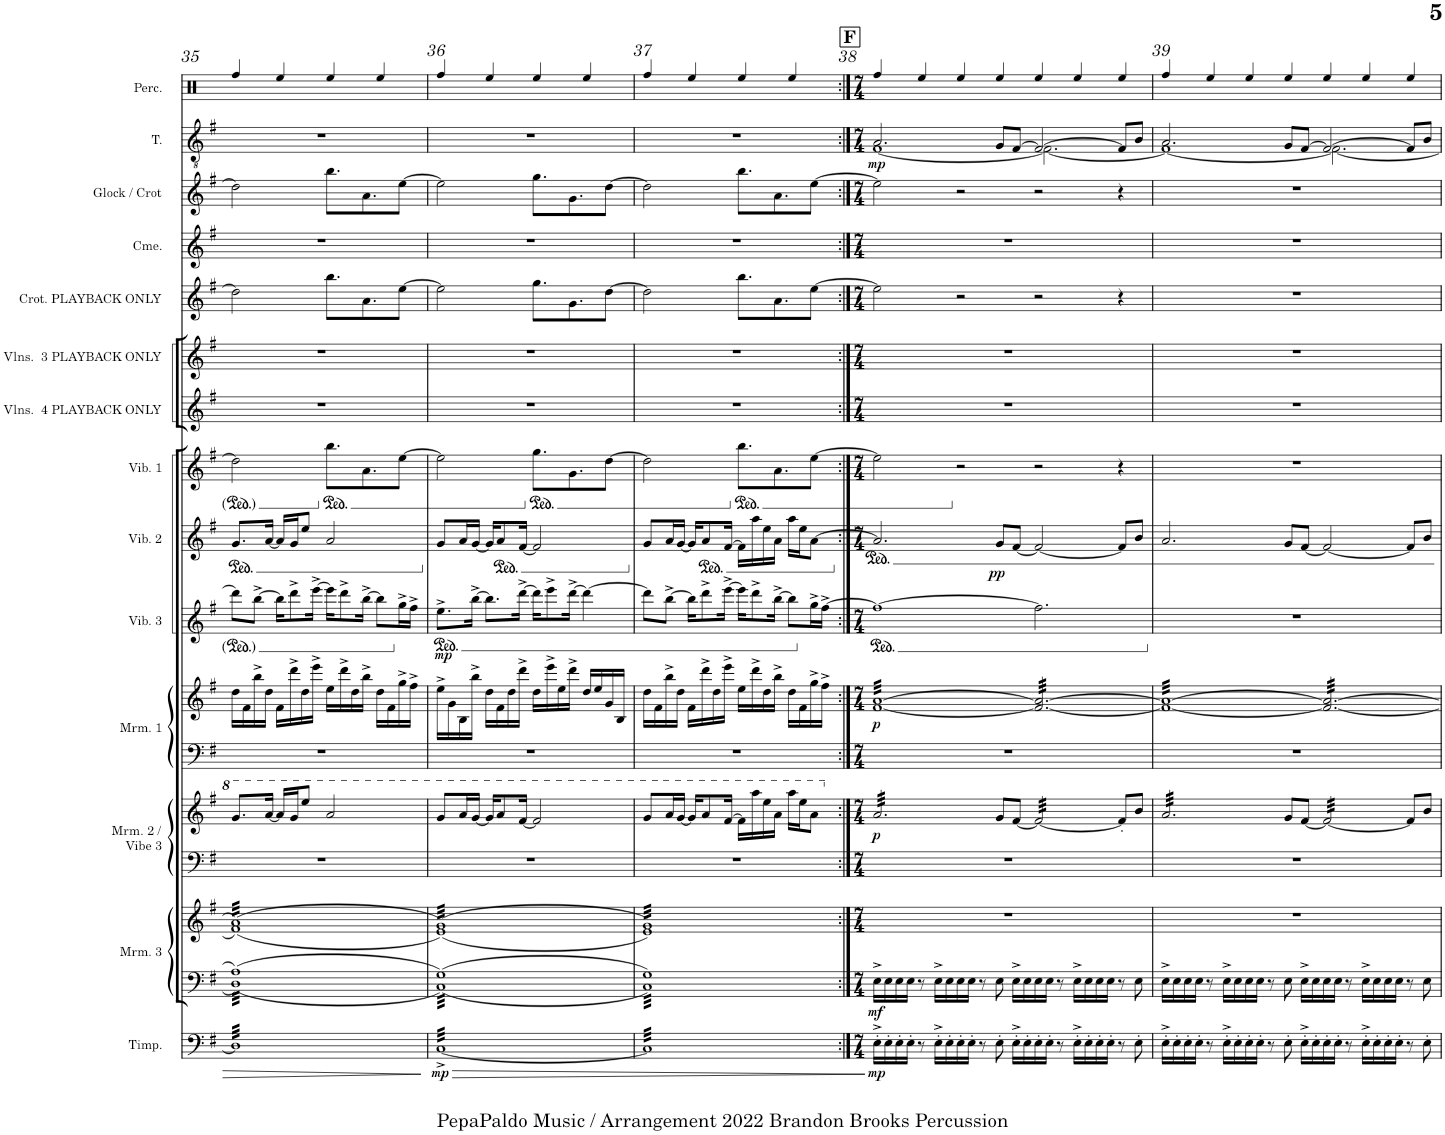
**kern	**dynam	**kern	**kern	**dynam	**kern	**kern	**dynam	**kern	**kern	**dynam	**kern	**dynam	**kern	**dynam	**kern	**kern	**kern	**kern	**kern	**kern	**kern	**dynam	**kern
*part14	*part14	*part13	*part13	*part13	*part12	*part12	*part12	*part11	*part11	*part11	*part10	*part10	*part9	*part9	*part8	*part7	*part6	*part5	*part4	*part3	*part2	*part2	*part1
*staff17	*staff17	*staff16	*staff15	*staff15/16	*staff14	*staff13	*staff13/14	*staff12	*staff11	*staff11/12	*staff10	*staff10	*staff9	*staff9	*staff8	*staff7	*staff6	*staff5	*staff4	*staff3	*staff2	*staff2	*staff1
*I"Timpani	*	*I"Marimba 3	*	*	*I"Marimba 2 /  Vibe 3	*	*	*I"Marimba 1	*	*	*I"Vibraphone 3	*	*I"Vibraphone 2	*	*I"Vibraphone 1	*I"Violins 4 PLAYBACK ONLY	*I"Violins 3 PLAYBACK ONLY	*I"Crotales PLAYBACK ONLY	*I"Chimes	*I"Glock / Crot	*I"Tenor	*	*I"Percussion
*I'Timp.	*	*I'Mrm. 3	*	*	*I'Mrm. 2 /  Vibe 3	*	*	*I'Mrm. 1	*	*	*I'Vib. 3	*	*I'Vib. 2	*	*I'Vib. 1	*I'Vlns.  4 PLAYBACK ONLY	*I'Vlns.  3 PLAYBACK ONLY	*I'Crot. PLAYBACK ONLY	*I'Cme.	*I'Glock / Crot	*I'T.	*	*I'Perc.
!!LO:PB:g=z
*clefF4	*	*clefF4	*clefG2	*	*clefF4	*clefG2	*	*clefF4	*clefG2	*	*clefG2	*	*clefG2	*	*clefG2	*clefG2	*clefG2	*clefG2	*clefG2	*clefG2	*clefGv2	*	*clefX
*	*	*	*	*	*	*	*	*	*	*	*	*	*	*	*	*	*	*Trd-14c-24	*	*Trd-14c-24	*	*	*
*k[f#]	*	*k[f#]	*k[f#]	*	*k[f#]	*k[f#]	*	*k[f#]	*k[f#]	*	*k[f#]	*	*k[f#]	*	*k[f#]	*k[f#]	*k[f#]	*k[f#]	*k[f#]	*k[f#]	*k[f#]	*	*k[]
*M4/4	*	*M4/4	*M4/4	*	*M4/4	*M4/4	*	*M4/4	*M4/4	*	*M4/4	*	*M4/4	*	*M4/4	*M4/4	*M4/4	*M4/4	*M4/4	*M4/4	*M4/4	*	*M4/4
*	*	*	*	*	*	*	*	*	*	*	*	*	*ped	*	*	*	*	*	*	*	*	*	*
=35	=35	=35	=35	=35	=35	=35	=35	=35	=35	=35	=35	=35	=35	=35	=35	=35	=35	=35	=35	=35	=35	=35	=35
*tremolo	*	*	*	*	*	*	*	*	*	*	*	*	*	*	*	*	*	*	*	*	*	*	*
*	*	*tremolo	*	*	*	*	*	*	*	*	*	*	*	*	*	*	*	*	*	*	*	*	*
*	*	*	*tremolo	*	*	*	*	*	*	*	*	*	*	*	*	*	*	*	*	*	*	*	*
32D]LLL	.	32D 32ALLL	(>(32f# 32aLLL	.	1r	8.gg/L	.	1r	16dd\LL	.	8ddd\L]	.	8.g/L	.	2dd\]	1r	1r	2dd\]	1r	2dd\]	1r	.	4Rff/
32D	.	32D 32A	(>(32f# 32a	.	.	.	.	.	.	.	.	.	.	.	.	.	.	.	.	.	.	.	.
32D	.	32D 32A	(>(32f# 32a	.	.	.	.	.	16f#\	.	.	.	.	.	.	.	.	.	.	.	.	.	.
32D	.	32D 32A	(>(32f# 32a	.	.	.	.	.	.	.	.	.	.	.	.	.	.	.	.	.	.	.	.
32D	.	32D 32A	(>(32f# 32a	.	.	.	.	.	16bb^\	.	[8bb^\J	.	.	.	.	.	.	.	.	.	.	.	.
32D	.	32D 32A	(>(32f# 32a	.	.	.	.	.	.	.	.	.	.	.	.	.	.	.	.	.	.	.	.
32D	.	32D 32A	(>(32f# 32a	.	.	[16aa/Jk	.	.	16dd\JJ	.	.	.	[16a/Jk	.	.	.	.	.	.	.	.	.	.
32D	.	32D 32A	(>(32f# 32a	.	.	.	.	.	.	.	.	.	.	.	.	.	.	.	.	.	.	.	.
32D	.	32D 32A	(>(32f# 32a	.	.	16aa/LL]	.	.	16f#\LL	.	16bb\KL]	.	16a/LL]	.	.	.	.	.	.	.	.	.	4Ree/
32D	.	32D 32A	(>(32f# 32a	.	.	.	.	.	.	.	.	.	.	.	.	.	.	.	.	.	.	.	.
32D	.	32D 32A	(>(32f# 32a	.	.	16gg/J	.	.	16ddd^\	.	8ddd^\	.	16g/J	.	.	.	.	.	.	.	.	.	.
32D	.	32D 32A	(>(32f# 32a	.	.	.	.	.	.	.	.	.	.	.	.	.	.	.	.	.	.	.	.
32D	.	32D 32A	(>(32f# 32a	.	.	8eee/J	.	.	16dd\	.	.	.	8ee/J	.	.	.	.	.	.	.	.	.	.
32D	.	32D 32A	(>(32f# 32a	.	.	.	.	.	.	.	.	.	.	.	.	.	.	.	.	.	.	.	.
32D	.	32D 32A	(>(32f# 32a	.	.	.	.	.	16eee^\JJ	.	[16eee^\Jk	.	.	.	.	.	.	.	.	.	.	.	.
32D	.	32D 32A	(>(32f# 32a	.	.	.	.	.	.	.	.	.	.	.	.	.	.	.	.	.	.	.	.
*	*	*	*	*	*	*	*	*	*	*	*	*	*	*	*ped	*	*	*	*	*	*	*	*
32D	.	32D 32A	(>(32f# 32a	.	.	2aa/	.	.	16ee\LL	.	16eee\KL]	.	2a/	.	8.bb\L	.	.	8.bb\L	.	8.bb\L	.	.	4Ree/
32D	.	32D 32A	(>(32f# 32a	.	.	.	.	.	.	.	.	.	.	.	.	.	.	.	.	.	.	.	.
32D	.	32D 32A	(>(32f# 32a	.	.	.	.	.	16ddd^\	.	8ddd^\	.	.	.	.	.	.	.	.	.	.	.	.
32D	.	32D 32A	(>(32f# 32a	.	.	.	.	.	.	.	.	.	.	.	.	.	.	.	.	.	.	.	.
32D	.	32D 32A	(>(32f# 32a	.	.	.	.	.	16dd\	.	.	.	.	.	.	.	.	.	.	.	.	.	.
32D	.	32D 32A	(>(32f# 32a	.	.	.	.	.	.	.	.	.	.	.	.	.	.	.	.	.	.	.	.
32D	.	32D 32A	(>(32f# 32a	.	.	.	.	.	16bb^\JJ	.	[16bb^\Jk	.	.	.	8.a\	.	.	8.a\	.	8.a\	.	.	.
32D	.	32D 32A	(>(32f# 32a	.	.	.	.	.	.	.	.	.	.	.	.	.	.	.	.	.	.	.	.
32D	.	32D 32A	(>(32f# 32a	.	.	.	.	.	16dd\LL	.	8bb\L]	.	.	.	.	.	.	.	.	.	.	.	4Ree/
32D	.	32D 32A	(>(32f# 32a	.	.	.	.	.	.	.	.	.	.	.	.	.	.	.	.	.	.	.	.
32D	.	32D 32A	(>(32f# 32a	.	.	.	.	.	16f#\	.	.	.	.	.	.	.	.	.	.	.	.	.	.
32D	.	32D 32A	(>(32f# 32a	.	.	.	.	.	.	.	.	.	.	.	.	.	.	.	.	.	.	.	.
32D	.	32D 32A	(>(32f# 32a	.	.	.	.	.	16gg^\	.	16gg^\L	.	.	.	[8ee\J	.	.	[8ee\J	.	[8ee\J	.	.	.
32D	.	32D 32A	(>(32f# 32a	.	.	.	.	.	.	.	.	.	.	.	.	.	.	.	.	.	.	.	.
32D	.	32D 32A	(>(32f# 32a	.	.	.	.	.	16ff#^\JJ	.	16ff#^\JJ	.	.	.	.	.	.	.	.	.	.	.	.
32DJJJ	.	32D 32AJJJ	(32f# 32aJJJ	.	.	.	.	.	.	.	.	.	.	.	.	.	.	.	.	.	.	.	.
=36	=36	=36	=36	=36	=36	=36	=36	=36	=36	=36	=36	=36	=36	=36	=36	=36	=36	=36	=36	=36	=36	=36	=36
!	!LO:HP:b	!	!	!	!	!	!	!	!	!	!	!	!	!	!	!	!	!	!	!	!	!	!
*	*	*	*	*	*	*	*	*	*	*	*ped	*	*	*	*	*	*	*	*	*	*	*	*
*	*	*	*	*	*	*	*	*	*	*	*	*	*Xped	*	*	*	*	*	*	*	*	*	*
!	!LO:DY:n=1:b	!	!	!	!	!	!	!	!	!	!	!LO:DY:b	!	!	!	!	!	!	!	!	!	!	!
[32C^LLL	> mp	32C 32GLLL	(>(32e 32g))LLL	.	1r	8gg/L	.	1r	16ee^\LL	.	8.ee^\L	mp	8g/L	.	2ee\]	1r	1r	2ee\]	1r	2ee\]	1r	.	4Rff/
32C^	.	32C 32G	(>(32e 32g))	.	.	.	.	.	.	.	.	.	.	.	.	.	.	.	.	.	.	.	.
32C^	.	32C 32G	(>(32e 32g))	.	.	.	.	.	16g\	.	.	.	.	.	.	.	.	.	.	.	.	.	.
32C^	.	32C 32G	(>(32e 32g))	.	.	.	.	.	.	.	.	.	.	.	.	.	.	.	.	.	.	.	.
32C^	.	32C 32G	(>(32e 32g))	.	.	16aa/L	.	.	16B\	.	.	.	16a/L	.	.	.	.	.	.	.	.	.	.
32C^	.	32C 32G	(>(32e 32g))	.	.	.	.	.	.	.	.	.	.	.	.	.	.	.	.	.	.	.	.
32C^	.	32C 32G	(>(32e 32g))	.	.	[16gg/JJ	.	.	16bb^\JJ	.	[16bb^\Jk	.	[16g/JJ	.	.	.	.	.	.	.	.	.	.
32C^	.	32C 32G	(>(32e 32g))	.	.	.	.	.	.	.	.	.	.	.	.	.	.	.	.	.	.	.	.
32C^	.	32C 32G	(>(32e 32g))	.	.	16gg/KL]	.	.	16dd\LL	.	8.bb\L]	.	16g/KL]	.	.	.	.	.	.	.	.	.	4Ree/
32C^	.	32C 32G	(>(32e 32g))	.	.	.	.	.	.	.	.	.	.	.	.	.	.	.	.	.	.	.	.
*	*	*	*	*	*	*	*	*	*	*	*	*	*ped	*	*	*	*	*	*	*	*	*	*
32C^	.	32C 32G	(>(32e 32g))	.	.	8aa/	.	.	16f#\	.	.	.	8a/	.	.	.	.	.	.	.	.	.	.
32C^	.	32C 32G	(>(32e 32g))	.	.	.	.	.	.	.	.	.	.	.	.	.	.	.	.	.	.	.	.
32C^	.	32C 32G	(>(32e 32g))	.	.	.	.	.	16dd\	.	.	.	.	.	.	.	.	.	.	.	.	.	.
32C^	.	32C 32G	(>(32e 32g))	.	.	.	.	.	.	.	.	.	.	.	.	.	.	.	.	.	.	.	.
32C^	.	32C 32G	(>(32e 32g))	.	.	[16ff#/Jk	.	.	16ddd^\JJ	.	[16ddd^\Jk	.	[16f#/Jk	.	.	.	.	.	.	.	.	.	.
32C^	.	32C 32G	(>(32e 32g))	.	.	.	.	.	.	.	.	.	.	.	.	.	.	.	.	.	.	.	.
*	*	*	*	*	*	*	*	*	*	*	*	*	*	*	*Xped	*	*	*	*	*	*	*	*
*	*	*	*	*	*	*	*	*	*	*	*	*	*	*	*ped	*	*	*	*	*	*	*	*
32C^	.	32C 32G	(>(32e 32g))	.	.	2ff#/]	.	.	16dd\LL	.	16ddd\KL]	.	2f#/]	.	8.gg\L	.	.	8.gg\L	.	8.gg\L	.	.	4Ree/
32C^	.	32C 32G	(>(32e 32g))	.	.	.	.	.	.	.	.	.	.	.	.	.	.	.	.	.	.	.	.
32C^	.	32C 32G	(>(32e 32g))	.	.	.	.	.	16eee^\	.	8eee^\	.	.	.	.	.	.	.	.	.	.	.	.
32C^	.	32C 32G	(>(32e 32g))	.	.	.	.	.	.	.	.	.	.	.	.	.	.	.	.	.	.	.	.
32C^	.	32C 32G	(>(32e 32g))	.	.	.	.	.	16ee\	.	.	.	.	.	.	.	.	.	.	.	.	.	.
32C^	.	32C 32G	(>(32e 32g))	.	.	.	.	.	.	.	.	.	.	.	.	.	.	.	.	.	.	.	.
32C^	.	32C 32G	(>(32e 32g))	.	.	.	.	.	16ddd^\JJ	.	[16ddd^\Jk	.	.	.	8.g\	.	.	8.g\	.	8.g\	.	.	.
32C^	.	32C 32G	(>(32e 32g))	.	.	.	.	.	.	.	.	.	.	.	.	.	.	.	.	.	.	.	.
32C^	.	32C 32G	(>(32e 32g))	.	.	.	.	.	16dd/LL	.	4ddd\_	.	.	.	.	.	.	.	.	.	.	.	4Ree/
32C^	.	32C 32G	(>(32e 32g))	.	.	.	.	.	.	.	.	.	.	.	.	.	.	.	.	.	.	.	.
32C^	.	32C 32G	(>(32e 32g))	.	.	.	.	.	16ee/	.	.	.	.	.	.	.	.	.	.	.	.	.	.
32C^	.	32C 32G	(>(32e 32g))	.	.	.	.	.	.	.	.	.	.	.	.	.	.	.	.	.	.	.	.
32C^	.	32C 32G	(>(32e 32g))	.	.	.	.	.	16g/	.	.	.	.	.	[8dd\J	.	.	[8dd\J	.	[8dd\J	.	.	.
32C^	.	32C 32G	(>(32e 32g))	.	.	.	.	.	.	.	.	.	.	.	.	.	.	.	.	.	.	.	.
32C^	.	32C 32G	(>(32e 32g))	.	.	.	.	.	16B/JJ	.	.	.	.	.	.	.	.	.	.	.	.	.	.
32C^JJJ	.	32C 32GJJJ	(32e 32g))JJJ	.	.	.	.	.	.	.	.	.	.	.	.	.	.	.	.	.	.	.	.
=37	=37	=37	=37	=37	=37	=37	=37	=37	=37	=37	=37	=37	=37	=37	=37	=37	=37	=37	=37	=37	=37	=37	=37
*	*	*	*	*	*	*	*	*	*	*	*	*	*Xped	*	*	*	*	*	*	*	*	*	*
32C]LLL	.	32C 32GLLL	32e 32g))LLL	.	1r	8gg/L	.	1r	16dd\LL	.	8ddd\L]	.	8g/L	.	2dd\]	1r	1r	2dd\]	1r	2dd\]	1r	.	4Rff/
32C	.	32C 32G	32e 32g))	.	.	.	.	.	.	.	.	.	.	.	.	.	.	.	.	.	.	.	.
32C	.	32C 32G	32e 32g))	.	.	.	.	.	16f#\	.	.	.	.	.	.	.	.	.	.	.	.	.	.
32C	.	32C 32G	32e 32g))	.	.	.	.	.	.	.	.	.	.	.	.	.	.	.	.	.	.	.	.
32C	.	32C 32G	32e 32g))	.	.	16aa/L	.	.	16bb^\	.	[8bb^\J	.	16a/L	.	.	.	.	.	.	.	.	.	.
32C	.	32C 32G	32e 32g))	.	.	.	.	.	.	.	.	.	.	.	.	.	.	.	.	.	.	.	.
32C	.	32C 32G	32e 32g))	.	.	[16gg/JJ	.	.	16dd\JJ	.	.	.	[16g/JJ	.	.	.	.	.	.	.	.	.	.
32C	.	32C 32G	32e 32g))	.	.	.	.	.	.	.	.	.	.	.	.	.	.	.	.	.	.	.	.
32C	.	32C 32G	32e 32g))	.	.	16gg/KL]	.	.	16f#\LL	.	16bb\KL]	.	16g/KL]	.	.	.	.	.	.	.	.	.	4Ree/
32C	.	32C 32G	32e 32g))	.	.	.	.	.	.	.	.	.	.	.	.	.	.	.	.	.	.	.	.
*	*	*	*	*	*	*	*	*	*	*	*	*	*ped	*	*	*	*	*	*	*	*	*	*
32C	.	32C 32G	32e 32g))	.	.	8aa/	.	.	16ddd^\	.	8ddd^\	.	8a/	.	.	.	.	.	.	.	.	.	.
32C	.	32C 32G	32e 32g))	.	.	.	.	.	.	.	.	.	.	.	.	.	.	.	.	.	.	.	.
32C	.	32C 32G	32e 32g))	.	.	.	.	.	16dd\	.	.	.	.	.	.	.	.	.	.	.	.	.	.
32C	.	32C 32G	32e 32g))	.	.	.	.	.	.	.	.	.	.	.	.	.	.	.	.	.	.	.	.
32C	.	32C 32G	32e 32g))	.	.	[16ff#/Jk	.	.	16eee^\JJ	.	[16eee^\Jk	.	[16f#/Jk	.	.	.	.	.	.	.	.	.	.
32C	.	32C 32G	32e 32g))	.	.	.	.	.	.	.	.	.	.	.	.	.	.	.	.	.	.	.	.
*	*	*	*	*	*	*	*	*	*	*	*	*	*	*	*Xped	*	*	*	*	*	*	*	*
*	*	*	*	*	*	*	*	*	*	*	*	*	*	*	*ped	*	*	*	*	*	*	*	*
32C	.	32C 32G	32e 32g))	.	.	16ff#\LL]	.	.	16ee\LL	.	16eee\KL]	.	16f#\LL]	.	8.bb\L	.	.	8.bb\L	.	8.bb\L	.	.	4Ree/
32C	.	32C 32G	32e 32g))	.	.	.	.	.	.	.	.	.	.	.	.	.	.	.	.	.	.	.	.
32C	.	32C 32G	32e 32g))	.	.	16aaa\	.	.	16ddd^\	.	8ddd^\	.	16aa\	.	.	.	.	.	.	.	.	.	.
32C	.	32C 32G	32e 32g))	.	.	.	.	.	.	.	.	.	.	.	.	.	.	.	.	.	.	.	.
32C	.	32C 32G	32e 32g))	.	.	16eee\	.	.	16dd\	.	.	.	16ee\	.	.	.	.	.	.	.	.	.	.
32C	.	32C 32G	32e 32g))	.	.	.	.	.	.	.	.	.	.	.	.	.	.	.	.	.	.	.	.
32C	.	32C 32G	32e 32g))	.	.	16aa\JJ	.	.	16bb^\JJ	.	[16bb^\Jk	.	16a\JJ	.	8.a\	.	.	8.a\	.	8.a\	.	.	.
32C	.	32C 32G	32e 32g))	.	.	.	.	.	.	.	.	.	.	.	.	.	.	.	.	.	.	.	.
32C	.	32C 32G	32e 32g))	.	.	16aaa\LL	.	.	16dd\LL	.	8bb\L]	.	16aa\LL	.	.	.	.	.	.	.	.	.	4Ree/
32C	.	32C 32G	32e 32g))	.	.	.	.	.	.	.	.	.	.	.	.	.	.	.	.	.	.	.	.
32C	.	32C 32G	32e 32g))	.	.	16eee\J	.	.	16f#\	.	.	.	16ee\J	.	.	.	.	.	.	.	.	.	.
32C	.	32C 32G	32e 32g))	.	.	.	.	.	.	.	.	.	.	.	.	.	.	.	.	.	.	.	.
*	*	*	*	*	*	*	*	*	*	*	*Xped	*	*	*	*	*	*	*	*	*	*	*	*
32C	.	32C 32G	32e 32g))	.	.	8aa\J	.	.	16gg^\	.	16gg^\L	.	[8a\J	.	[8ee\J	.	.	[8ee\J	.	[8ee\J	.	.	.
32C	.	32C 32G	32e 32g))	.	.	.	.	.	.	.	.	.	.	.	.	.	.	.	.	.	.	.	.
32C	.	32C 32G	32e 32g))	.	.	.	.	.	16ff#^\JJ	.	[16ff#^\JJ	.	.	.	.	.	.	.	.	.	.	.	.
32CJJJ	.	32C 32GJJJ	32e 32g))JJJ	.	.	.	.	.	.	.	.	.	.	.	.	.	.	.	.	.	.	.	.
*	*	*	*Xtremolo	*	*	*	*	*	*	*	*	*	*	*	*	*	*	*	*	*	*	*	*
*	*	*Xtremolo	*	*	*	*	*	*	*	*	*	*	*	*	*	*	*	*	*	*	*	*	*
*Xtremolo	*	*	*	*	*	*	*	*	*	*	*	*	*	*	*	*	*	*	*	*	*	*	*
.	]	.	.	.	.	.	.	.	.	.	.	.	.	.	.	.	.	.	.	.	.	.	.
!!LO:REH:place=s1:a:B:cj:fs=14:t=F
=38:|!	=38:|!	=38:|!	=38:|!	=38:|!	=38:|!	=38:|!	=38:|!	=38:|!	=38:|!	=38:|!	=38:|!	=38:|!	=38:|!	=38:|!	=38:|!	=38:|!	=38:|!	=38:|!	=38:|!	=38:|!	=38:|!	=38:|!	=38:|!
*M7/4	*	*M7/4	*M7/4	*	*M7/4	*M7/4	*	*M7/4	*M7/4	*	*M7/4	*	*M7/4	*	*M7/4	*M7/4	*M7/4	*M7/4	*M7/4	*M7/4	*M7/4	*	*M7/4
*	*	*	*	*	*	*	*	*	*	*	*ped	*	*	*	*	*	*	*	*	*	*	*	*
*	*	*	*	*	*	*	*	*	*	*	*	*	*Xped	*	*	*	*	*	*	*	*	*	*
*	*	*	*	*	*	*	*	*	*	*	*	*	*	*	*	*	*	*	*	*	*^	*	*
!	!LO:DY:b	!	!	!LO:DY:b=2	!	!	!LO:DY:b	!	!	!LO:DY:b	!	!	!	!	!	!	!	!	!	!	!	!	!LO:DY:b	!
*	*	*	*	*	*	*tremolo	*	*	*	*	*	*	*	*	*	*	*	*	*	*	*	*	*	*
*	*	*	*	*	*	*	*	*	*tremolo	*	*	*	*	*	*	*	*	*	*	*	*	*	*	*
16E'^\LL	mp	16E^\LL	1..r	mf	1..r	32a/LLL	p	1..r	[32f# [32aLLL	p	1ff#_	.	2.a/]	.	2ee\]	1..r	1..r	2ee\]	1..r	2ee\]	2.A/	[1F#	mp	4Rff/
.	.	.	.	.	.	32a/	.	.	32f# 32a	.	.	.	.	.	.	.	.	.	.	.	.	.	.	.
16E'\	.	16E\	.	.	.	32a/	.	.	32f# 32a	.	.	.	.	.	.	.	.	.	.	.	.	.	.	.
.	.	.	.	.	.	32a/	.	.	32f# 32a	.	.	.	.	.	.	.	.	.	.	.	.	.	.	.
16E'\	.	16E\	.	.	.	32a/	.	.	32f# 32a	.	.	.	.	.	.	.	.	.	.	.	.	.	.	.
.	.	.	.	.	.	32a/	.	.	32f# 32a	.	.	.	.	.	.	.	.	.	.	.	.	.	.	.
16E'\JJ	.	16E\JJ	.	.	.	32a/	.	.	32f# 32a	.	.	.	.	.	.	.	.	.	.	.	.	.	.	.
.	.	.	.	.	.	32a/	.	.	32f# 32a	.	.	.	.	.	.	.	.	.	.	.	.	.	.	.
8r	.	8r	.	.	.	32a/	.	.	32f# 32a	.	.	.	.	.	.	.	.	.	.	.	.	.	.	4Ree/
.	.	.	.	.	.	32a/	.	.	32f# 32a	.	.	.	.	.	.	.	.	.	.	.	.	.	.	.
.	.	.	.	.	.	32a/	.	.	32f# 32a	.	.	.	.	.	.	.	.	.	.	.	.	.	.	.
.	.	.	.	.	.	32a/	.	.	32f# 32a	.	.	.	.	.	.	.	.	.	.	.	.	.	.	.
16E'^\LL	.	16E^\LL	.	.	.	32a/	.	.	32f# 32a	.	.	.	.	.	.	.	.	.	.	.	.	.	.	.
.	.	.	.	.	.	32a/	.	.	32f# 32a	.	.	.	.	.	.	.	.	.	.	.	.	.	.	.
16E'\	.	16E\	.	.	.	32a/	.	.	32f# 32a	.	.	.	.	.	.	.	.	.	.	.	.	.	.	.
.	.	.	.	.	.	32a/	.	.	32f# 32a	.	.	.	.	.	.	.	.	.	.	.	.	.	.	.
*	*	*	*	*	*	*	*	*	*	*	*	*	*	*	*Xped	*	*	*	*	*	*	*	*	*
16E'\	.	16E\	.	.	.	32a/	.	.	32f# 32a	.	.	.	.	.	2r	.	.	2r	.	2r	.	.	.	4Ree/
.	.	.	.	.	.	32a/	.	.	32f# 32a	.	.	.	.	.	.	.	.	.	.	.	.	.	.	.
16E'\JJ	.	16E\JJ	.	.	.	32a/	.	.	32f# 32a	.	.	.	.	.	.	.	.	.	.	.	.	.	.	.
.	.	.	.	.	.	32a/	.	.	32f# 32a	.	.	.	.	.	.	.	.	.	.	.	.	.	.	.
8r	.	8r	.	.	.	32a/	.	.	32f# 32a	.	.	.	.	.	.	.	.	.	.	.	.	.	.	.
.	.	.	.	.	.	32a/	.	.	32f# 32a	.	.	.	.	.	.	.	.	.	.	.	.	.	.	.
.	.	.	.	.	.	32a/	.	.	32f# 32a	.	.	.	.	.	.	.	.	.	.	.	.	.	.	.
.	.	.	.	.	.	32a/JJJ	.	.	32f# 32a	.	.	.	.	.	.	.	.	.	.	.	.	.	.	.
*	*	*	*	*	*	*Xtremolo	*	*	*	*	*	*	*	*	*	*	*	*	*	*	*	*	*	*
!	!	!	!	!	!	!	!	!	!	!	!	!	!	!LO:DY:b	!	!	!	!	!	!	!	!	!	!
8E'\	.	8E\	.	.	.	8g/L	.	.	32f# 32a	.	.	.	8g/L	pp	.	.	.	.	.	.	8G/L	.	.	4Ree/
.	.	.	.	.	.	.	.	.	32f# 32a	.	.	.	.	.	.	.	.	.	.	.	.	.	.	.
.	.	.	.	.	.	.	.	.	32f# 32a	.	.	.	.	.	.	.	.	.	.	.	.	.	.	.
.	.	.	.	.	.	.	.	.	32f# 32a	.	.	.	.	.	.	.	.	.	.	.	.	.	.	.
16E'^\LL	.	16E^\LL	.	.	.	[8f#/J	.	.	32f# 32a	.	.	.	[8f#/J	.	.	.	.	.	.	.	[8F#/J	.	.	.
.	.	.	.	.	.	.	.	.	32f# 32a	.	.	.	.	.	.	.	.	.	.	.	.	.	.	.
16E'\	.	16E\	.	.	.	.	.	.	32f# 32a	.	.	.	.	.	.	.	.	.	.	.	.	.	.	.
.	.	.	.	.	.	.	.	.	32f# 32aJJJ	.	.	.	.	.	.	.	.	.	.	.	.	.	.	.
*	*	*	*	*	*	*tremolo	*	*	*	*	*	*	*	*	*	*	*	*	*	*	*	*	*	*
16E'\	.	16E\	.	.	.	32f#/LLL	.	.	32f#/ 32a/LLL	.	2.ff#\]	.	2f#/_	.	2r	.	.	2r	.	2r	2F#/_	2.F#\_	.	4Ree/
.	.	.	.	.	.	32f#/	.	.	32f#/ 32a/	.	.	.	.	.	.	.	.	.	.	.	.	.	.	.
16E'\JJ	.	16E\JJ	.	.	.	32f#/	.	.	32f#/ 32a/	.	.	.	.	.	.	.	.	.	.	.	.	.	.	.
.	.	.	.	.	.	32f#/	.	.	32f#/ 32a/	.	.	.	.	.	.	.	.	.	.	.	.	.	.	.
8r	.	8r	.	.	.	32f#/	.	.	32f#/ 32a/	.	.	.	.	.	.	.	.	.	.	.	.	.	.	.
.	.	.	.	.	.	32f#/	.	.	32f#/ 32a/	.	.	.	.	.	.	.	.	.	.	.	.	.	.	.
.	.	.	.	.	.	32f#/	.	.	32f#/ 32a/	.	.	.	.	.	.	.	.	.	.	.	.	.	.	.
.	.	.	.	.	.	32f#/	.	.	32f#/ 32a/	.	.	.	.	.	.	.	.	.	.	.	.	.	.	.
16E'^\LL	.	16E^\LL	.	.	.	32f#/	.	.	32f#/ 32a/	.	.	.	.	.	.	.	.	.	.	.	.	.	.	4Ree/
.	.	.	.	.	.	32f#/	.	.	32f#/ 32a/	.	.	.	.	.	.	.	.	.	.	.	.	.	.	.
16E'\	.	16E\	.	.	.	32f#/	.	.	32f#/ 32a/	.	.	.	.	.	.	.	.	.	.	.	.	.	.	.
.	.	.	.	.	.	32f#/	.	.	32f#/ 32a/	.	.	.	.	.	.	.	.	.	.	.	.	.	.	.
16E'\	.	16E\	.	.	.	32f#/	.	.	32f#/ 32a/	.	.	.	.	.	.	.	.	.	.	.	.	.	.	.
.	.	.	.	.	.	32f#/	.	.	32f#/ 32a/	.	.	.	.	.	.	.	.	.	.	.	.	.	.	.
16E'\JJ	.	16E\JJ	.	.	.	32f#/	.	.	32f#/ 32a/	.	.	.	.	.	.	.	.	.	.	.	.	.	.	.
.	.	.	.	.	.	32f#/JJJ	.	.	32f#/ 32a/	.	.	.	.	.	.	.	.	.	.	.	.	.	.	.
*	*	*	*	*	*	*Xtremolo	*	*	*	*	*	*	*	*	*	*	*	*	*	*	*	*	*	*
8r	.	8r	.	.	.	8f#'/L]	.	.	32f#/ 32a/	.	.	.	8f#/L]	.	4r	.	.	4r	.	4r	8F#/L]	.	.	4Ree/
.	.	.	.	.	.	.	.	.	32f#/ 32a/	.	.	.	.	.	.	.	.	.	.	.	.	.	.	.
.	.	.	.	.	.	.	.	.	32f#/ 32a/	.	.	.	.	.	.	.	.	.	.	.	.	.	.	.
.	.	.	.	.	.	.	.	.	32f#/ 32a/	.	.	.	.	.	.	.	.	.	.	.	.	.	.	.
8E'\	.	8E\	.	.	.	8b/J	.	.	32f#/ 32a/	.	.	.	8b/J	.	.	.	.	.	.	.	8B/J	.	.	.
.	.	.	.	.	.	.	.	.	32f#/ 32a/	.	.	.	.	.	.	.	.	.	.	.	.	.	.	.
.	.	.	.	.	.	.	.	.	32f#/ 32a/	.	.	.	.	.	.	.	.	.	.	.	.	.	.	.
.	.	.	.	.	.	.	.	.	32f#/ 32a/JJJ	.	.	.	.	.	.	.	.	.	.	.	.	.	.	.
=39	=39	=39	=39	=39	=39	=39	=39	=39	=39	=39	=39	=39	=39	=39	=39	=39	=39	=39	=39	=39	=39	=39	=39	=39
*	*	*	*	*	*	*	*	*	*	*	*Xped	*	*	*	*	*	*	*	*	*	*	*	*	*
*	*	*	*	*	*	*tremolo	*	*	*	*	*	*	*	*	*	*	*	*	*	*	*	*	*	*
16E'^\LL	.	16E^\LL	1..r	.	1..r	32a/LLL	.	1..r	32f# 32aLLL	.	1..r	.	2.a/	.	1..r	1..r	1..r	1..r	1..r	1..r	2.A/	1F#_	.	4Rff/
.	.	.	.	.	.	32a/	.	.	32f# 32a	.	.	.	.	.	.	.	.	.	.	.	.	.	.	.
16E'\	.	16E\	.	.	.	32a/	.	.	32f# 32a	.	.	.	.	.	.	.	.	.	.	.	.	.	.	.
.	.	.	.	.	.	32a/	.	.	32f# 32a	.	.	.	.	.	.	.	.	.	.	.	.	.	.	.
16E'\	.	16E\	.	.	.	32a/	.	.	32f# 32a	.	.	.	.	.	.	.	.	.	.	.	.	.	.	.
.	.	.	.	.	.	32a/	.	.	32f# 32a	.	.	.	.	.	.	.	.	.	.	.	.	.	.	.
16E'\JJ	.	16E\JJ	.	.	.	32a/	.	.	32f# 32a	.	.	.	.	.	.	.	.	.	.	.	.	.	.	.
.	.	.	.	.	.	32a/	.	.	32f# 32a	.	.	.	.	.	.	.	.	.	.	.	.	.	.	.
8r	.	8r	.	.	.	32a/	.	.	32f# 32a	.	.	.	.	.	.	.	.	.	.	.	.	.	.	4Ree/
.	.	.	.	.	.	32a/	.	.	32f# 32a	.	.	.	.	.	.	.	.	.	.	.	.	.	.	.
.	.	.	.	.	.	32a/	.	.	32f# 32a	.	.	.	.	.	.	.	.	.	.	.	.	.	.	.
.	.	.	.	.	.	32a/	.	.	32f# 32a	.	.	.	.	.	.	.	.	.	.	.	.	.	.	.
16E'^\LL	.	16E^\LL	.	.	.	32a/	.	.	32f# 32a	.	.	.	.	.	.	.	.	.	.	.	.	.	.	.
.	.	.	.	.	.	32a/	.	.	32f# 32a	.	.	.	.	.	.	.	.	.	.	.	.	.	.	.
16E'\	.	16E\	.	.	.	32a/	.	.	32f# 32a	.	.	.	.	.	.	.	.	.	.	.	.	.	.	.
.	.	.	.	.	.	32a/	.	.	32f# 32a	.	.	.	.	.	.	.	.	.	.	.	.	.	.	.
16E'\	.	16E\	.	.	.	32a/	.	.	32f# 32a	.	.	.	.	.	.	.	.	.	.	.	.	.	.	4Ree/
.	.	.	.	.	.	32a/	.	.	32f# 32a	.	.	.	.	.	.	.	.	.	.	.	.	.	.	.
16E'\JJ	.	16E\JJ	.	.	.	32a/	.	.	32f# 32a	.	.	.	.	.	.	.	.	.	.	.	.	.	.	.
.	.	.	.	.	.	32a/	.	.	32f# 32a	.	.	.	.	.	.	.	.	.	.	.	.	.	.	.
8r	.	8r	.	.	.	32a/	.	.	32f# 32a	.	.	.	.	.	.	.	.	.	.	.	.	.	.	.
.	.	.	.	.	.	32a/	.	.	32f# 32a	.	.	.	.	.	.	.	.	.	.	.	.	.	.	.
.	.	.	.	.	.	32a/	.	.	32f# 32a	.	.	.	.	.	.	.	.	.	.	.	.	.	.	.
.	.	.	.	.	.	32a/JJJ	.	.	32f# 32a	.	.	.	.	.	.	.	.	.	.	.	.	.	.	.
*	*	*	*	*	*	*Xtremolo	*	*	*	*	*	*	*	*	*	*	*	*	*	*	*	*	*	*
8E'\	.	8E\	.	.	.	8g/L	.	.	32f# 32a	.	.	.	8g/L	.	.	.	.	.	.	.	8G/L	.	.	4Ree/
.	.	.	.	.	.	.	.	.	32f# 32a	.	.	.	.	.	.	.	.	.	.	.	.	.	.	.
.	.	.	.	.	.	.	.	.	32f# 32a	.	.	.	.	.	.	.	.	.	.	.	.	.	.	.
.	.	.	.	.	.	.	.	.	32f# 32a	.	.	.	.	.	.	.	.	.	.	.	.	.	.	.
16E'^\LL	.	16E^\LL	.	.	.	[8f#/J	.	.	32f# 32a	.	.	.	[8f#/J	.	.	.	.	.	.	.	[8F#/J	.	.	.
.	.	.	.	.	.	.	.	.	32f# 32a	.	.	.	.	.	.	.	.	.	.	.	.	.	.	.
16E'\	.	16E\	.	.	.	.	.	.	32f# 32a	.	.	.	.	.	.	.	.	.	.	.	.	.	.	.
.	.	.	.	.	.	.	.	.	32f# 32aJJJ	.	.	.	.	.	.	.	.	.	.	.	.	.	.	.
*	*	*	*	*	*	*tremolo	*	*	*	*	*	*	*	*	*	*	*	*	*	*	*	*	*	*
16E'\	.	16E\	.	.	.	32f#/LLL	.	.	32f#/ 32a/LLL	.	.	.	2f#/_	.	.	.	.	.	.	.	2F#/_	2.F#\_	.	4Ree/
.	.	.	.	.	.	32f#/	.	.	32f#/ 32a/	.	.	.	.	.	.	.	.	.	.	.	.	.	.	.
16E'\JJ	.	16E\JJ	.	.	.	32f#/	.	.	32f#/ 32a/	.	.	.	.	.	.	.	.	.	.	.	.	.	.	.
.	.	.	.	.	.	32f#/	.	.	32f#/ 32a/	.	.	.	.	.	.	.	.	.	.	.	.	.	.	.
8r	.	8r	.	.	.	32f#/	.	.	32f#/ 32a/	.	.	.	.	.	.	.	.	.	.	.	.	.	.	.
.	.	.	.	.	.	32f#/	.	.	32f#/ 32a/	.	.	.	.	.	.	.	.	.	.	.	.	.	.	.
.	.	.	.	.	.	32f#/	.	.	32f#/ 32a/	.	.	.	.	.	.	.	.	.	.	.	.	.	.	.
.	.	.	.	.	.	32f#/	.	.	32f#/ 32a/	.	.	.	.	.	.	.	.	.	.	.	.	.	.	.
16E'^\LL	.	16E^\LL	.	.	.	32f#/	.	.	32f#/ 32a/	.	.	.	.	.	.	.	.	.	.	.	.	.	.	4Ree/
.	.	.	.	.	.	32f#/	.	.	32f#/ 32a/	.	.	.	.	.	.	.	.	.	.	.	.	.	.	.
16E'\	.	16E\	.	.	.	32f#/	.	.	32f#/ 32a/	.	.	.	.	.	.	.	.	.	.	.	.	.	.	.
.	.	.	.	.	.	32f#/	.	.	32f#/ 32a/	.	.	.	.	.	.	.	.	.	.	.	.	.	.	.
16E'\	.	16E\	.	.	.	32f#/	.	.	32f#/ 32a/	.	.	.	.	.	.	.	.	.	.	.	.	.	.	.
.	.	.	.	.	.	32f#/	.	.	32f#/ 32a/	.	.	.	.	.	.	.	.	.	.	.	.	.	.	.
16E'\JJ	.	16E\JJ	.	.	.	32f#/	.	.	32f#/ 32a/	.	.	.	.	.	.	.	.	.	.	.	.	.	.	.
.	.	.	.	.	.	32f#/JJJ	.	.	32f#/ 32a/	.	.	.	.	.	.	.	.	.	.	.	.	.	.	.
*	*	*	*	*	*	*Xtremolo	*	*	*	*	*	*	*	*	*	*	*	*	*	*	*	*	*	*
8r	.	8r	.	.	.	8f#/L]	.	.	32f#/ 32a/	.	.	.	8f#/L]	.	.	.	.	.	.	.	8F#/L]	.	.	4Ree/
.	.	.	.	.	.	.	.	.	32f#/ 32a/	.	.	.	.	.	.	.	.	.	.	.	.	.	.	.
.	.	.	.	.	.	.	.	.	32f#/ 32a/	.	.	.	.	.	.	.	.	.	.	.	.	.	.	.
.	.	.	.	.	.	.	.	.	32f#/ 32a/	.	.	.	.	.	.	.	.	.	.	.	.	.	.	.
8E'\	.	8E\	.	.	.	8b/J	.	.	32f#/ 32a/	.	.	.	8b/J	.	.	.	.	.	.	.	8B/J	.	.	.
.	.	.	.	.	.	.	.	.	32f#/ 32a/	.	.	.	.	.	.	.	.	.	.	.	.	.	.	.
.	.	.	.	.	.	.	.	.	32f#/ 32a/	.	.	.	.	.	.	.	.	.	.	.	.	.	.	.
.	.	.	.	.	.	.	.	.	32f#/ 32a/JJJ	.	.	.	.	.	.	.	.	.	.	.	.	.	.	.
*	*	*	*	*	*	*	*	*	*Xtremolo	*	*	*	*	*	*	*	*	*	*	*	*	*	*	*
*	*	*	*	*	*	*	*	*	*	*	*	*	*	*	*	*	*	*	*	*	*v	*v	*	*
=	=	=	=	=	=	=	=	=	=	=	=	=	=	=	=	=	=	=	=	=	=	=	=
*-	*-	*-	*-	*-	*-	*-	*-	*-	*-	*-	*-	*-	*-	*-	*-	*-	*-	*-	*-	*-	*-	*-	*-
